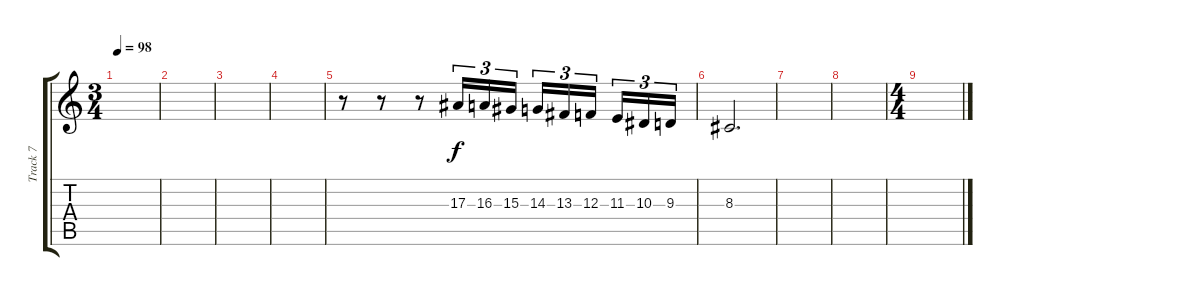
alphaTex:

\track ("Track 7" "Track 7") {instrument clarinet}
\staff {score tabs}
\tuning (D4 A3 F3 C3 G2 C2) {hide}
\ts (3 4)
\tempo 98
\clef g2
\ks c
|
|
|
|
r.8 r.8 r.8 17.3.16{tu (3 2)} 16.3.16{tu (3 2)} 15.3.16{tu (3 2)} 14.3.16{tu (3 2)} 13.3.16{tu (3 2)} 12.3.16{tu (3 2) beam splitsecondary} 11.3.16{tu (3 2)} 10.3.16{tu (3 2)} 9.3.16{tu (3 2)} |
8.3.2{d} |
|
|
\ts (4 4)
